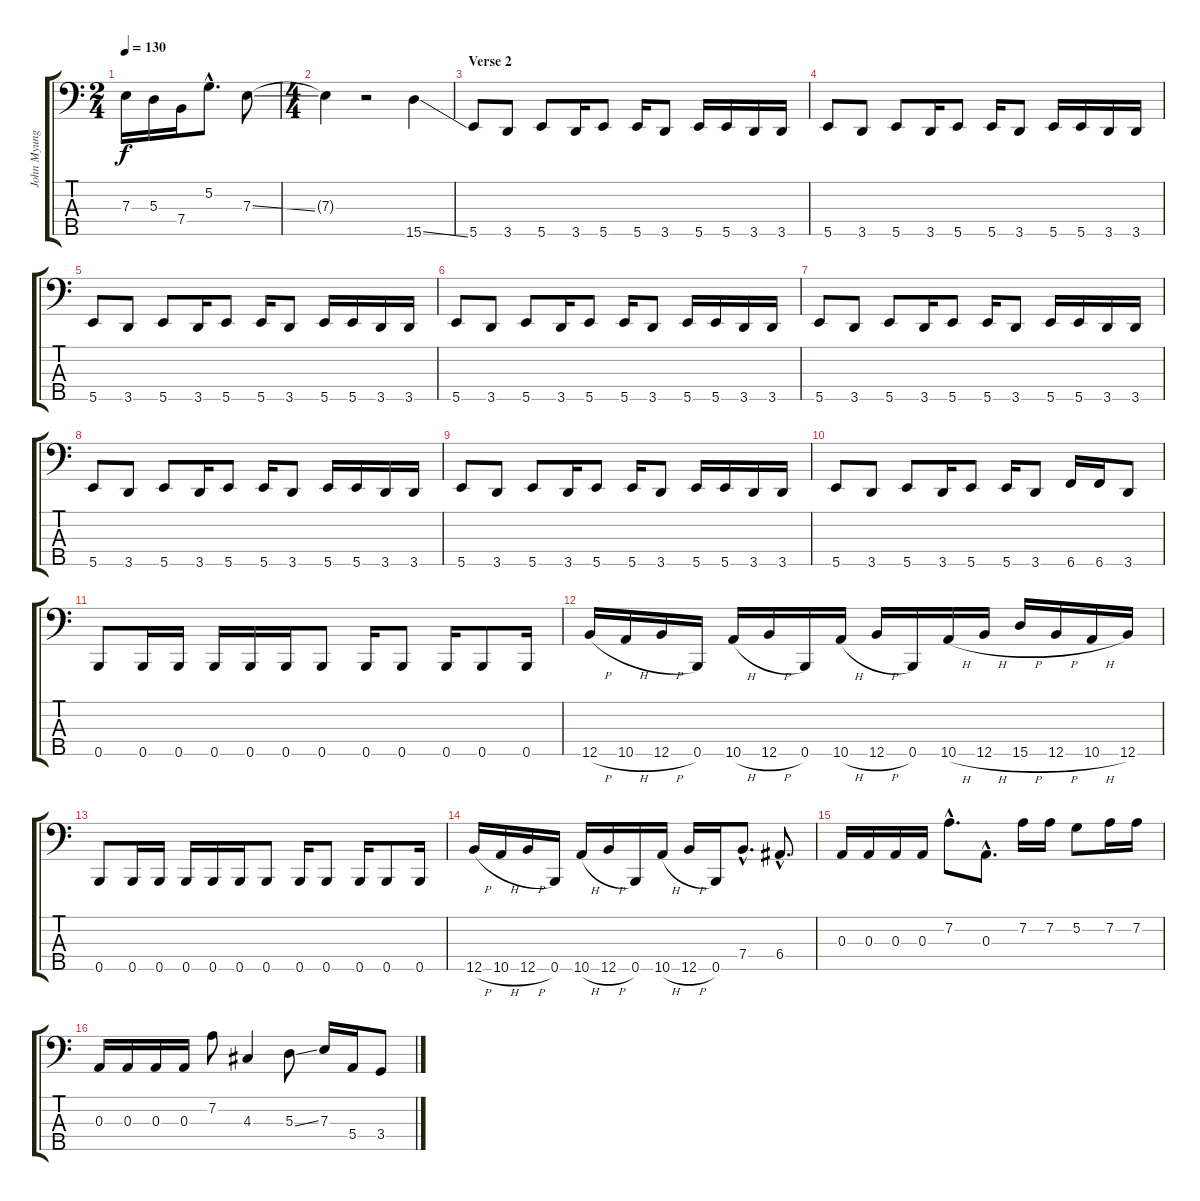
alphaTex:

\track ("John Myung" "John Myung") {instrument electricbassfinger}
\staff {score tabs}
\tuning (G2 D2 A1 E1 B0) {hide}
\ts (2 4)
\tempo 130
\clef f4
\ks c
7.3.16{dy f} 5.3.16 7.4.16 5.2{hac}.8{d} 7.3{ss}.8 |
\ts (4 4)
7.3{t}.4 r.2 15.5{ss}.4 |
\section ("" "Verse 2")
5.5.8 3.5.8 5.5.8 3.5.16 5.5.8 5.5.16 3.5.8 5.5.16 5.5.16 3.5.16 3.5.16 |
5.5.8 3.5.8 5.5.8 3.5.16 5.5.8 5.5.16 3.5.8 5.5.16 5.5.16 3.5.16 3.5.16 |
5.5.8 3.5.8 5.5.8 3.5.16 5.5.8 5.5.16 3.5.8 5.5.16 5.5.16 3.5.16 3.5.16 |
5.5.8 3.5.8 5.5.8 3.5.16 5.5.8 5.5.16 3.5.8 5.5.16 5.5.16 3.5.16 3.5.16 |
5.5.8 3.5.8 5.5.8 3.5.16 5.5.8 5.5.16 3.5.8 5.5.16 5.5.16 3.5.16 3.5.16 |
5.5.8 3.5.8 5.5.8 3.5.16 5.5.8 5.5.16 3.5.8 5.5.16 5.5.16 3.5.16 3.5.16 |
5.5.8 3.5.8 5.5.8 3.5.16 5.5.8 5.5.16 3.5.8 5.5.16 5.5.16 3.5.16 3.5.16 |
5.5.8 3.5.8 5.5.8 3.5.16 5.5.8 5.5.16 3.5.8 6.5.16 6.5.16 3.5.8 |
0.5.8 0.5.16 0.5.16 0.5.16 0.5.16 0.5.16 0.5.8 0.5.16 0.5.8 0.5.16 0.5.8 0.5.16 |
12.5{h}.16 10.5{h}.16 12.5{h}.16 0.5.16 10.5{h}.16 12.5{h}.16 0.5.16 10.5{h}.16 12.5{h}.16 0.5.16 10.5{h}.16 12.5{h}.16 15.5{h}.16 12.5{h}.16 10.5{h}.16 12.5.16 |
0.5.8 0.5.16 0.5.16 0.5.16 0.5.16 0.5.16 0.5.8 0.5.16 0.5.8 0.5.16 0.5.8 0.5.16 |
12.5{h}.16 10.5{h}.16 12.5{h}.16 0.5.16 10.5{h}.16 12.5{h}.16 0.5.16 10.5{h}.16 12.5{h}.16 0.5.16 7.4{hac}.8{d} 6.4{hac}.8{d} |
0.3.16 0.3.16 0.3.16 0.3.16 7.2{hac}.8{d} 0.3{hac}.8{d} 7.2.16 7.2.16 5.2.8 7.2.16 7.2.16 |
0.3.16 0.3.16 0.3.16 0.3.16 7.2.8 4.3.4 5.3{ss}.8 7.3.16 5.4.16 3.4.8
